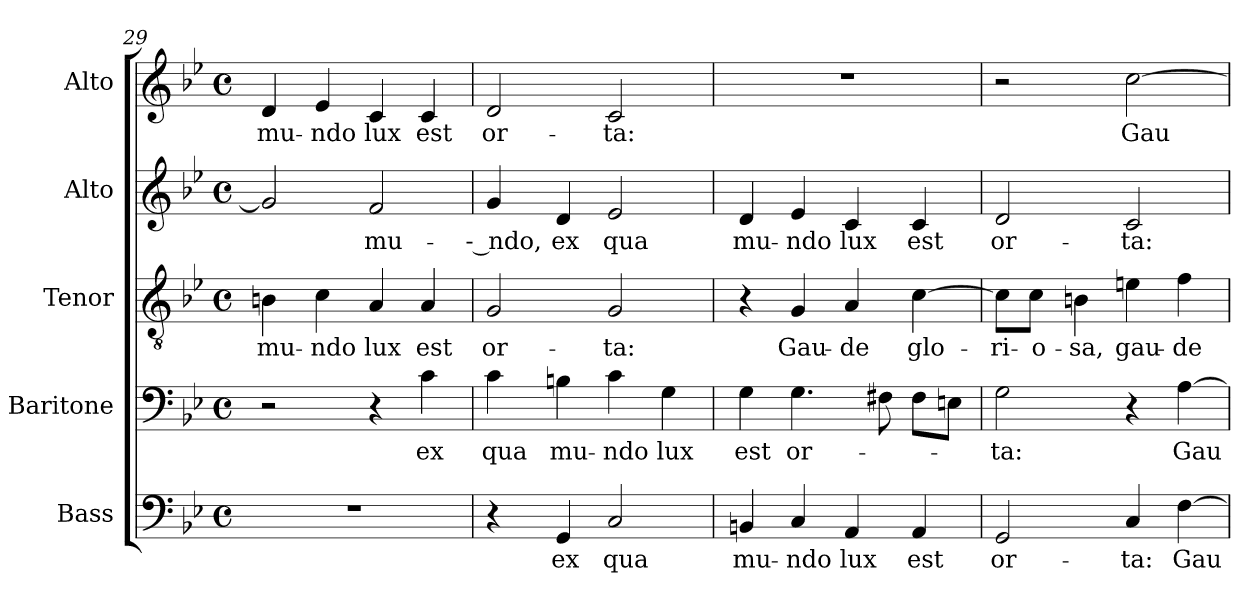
**kern	**text	**kern	**text	**kern	**text	**kern	**text	**kern	**text
*part5	*part5	*part4	*part4	*part3	*part3	*part2	*part2	*part1	*part1
*staff5	*staff5	*staff4	*staff4	*staff3	*staff3	*staff2	*staff2	*staff1	*staff1
*I"Bass	*	*I"Baritone	*	*I"Tenor	*	*I"Alto	*	*I"Alto	*
*I'B.	*	*I'Bar.	*	*I'T.	*	*I'A.	*	*I'A.	*
*clefF4	*	*clefF4	*	*clefGv2	*	*clefG2	*	*clefG2	*
*	*	*	*	*ITrd7c12	*	*	*	*	*
*k[b-e-]	*	*k[b-e-]	*	*k[b-e-]	*	*k[b-e-]	*	*k[b-e-]	*
*B-:	*	*B-:	*	*B-:	*	*B-:	*	*B-:	*
*M4/4	*	*M4/4	*	*M4/4	*	*M4/4	*	*M4/4	*
*met(c)	*	*met(c)	*	*met(c)	*	*met(c)	*	*met(c)	*
=29	=29	=29	=29	=29	=29	=29	=29	=29	=29
!	!	!	!	!	!LO:LY:b:color=#000000	!	!	!	!
!	!	!	!	!	!	!	!	!	!LO:LY:b:color=#000000
1r	.	2r	.	4BBni\	mu-	2gi/]	.	4di/	mu-
!	!	!	!	!	!LO:LY:b:color=#000000	!	!	!	!
!	!	!	!	!	!	!	!	!	!LO:LY:b:color=#000000
.	.	.	.	4Ci\	-ndo	.	.	4e-i/	-ndo
!	!	!	!	!	!LO:LY:b:color=#000000	!	!	!	!
!	!	!	!	!	!	!	!LO:LY:b:color=#000000	!	!
!	!	!	!	!	!	!	!	!	!LO:LY:b:color=#000000
.	.	4r	.	4AAi/	lux	2fi/	mu-	4ci/	lux
!	!	!	!LO:LY:b:color=#000000	!	!	!	!	!	!
!	!	!	!	!	!LO:LY:b:color=#000000	!	!	!	!
!	!	!	!	!	!	!	!	!	!LO:LY:b:color=#000000
.	.	4ci\	ex	4AAi/	est	.	.	4ci/	est
!!LO:LB:g=z
=30	=30	=30	=30	=30	=30	=30	=30	=30	=30
!	!	!	!LO:LY:b:color=#000000	!	!	!	!	!	!
!	!	!	!	!	!LO:LY:b:color=#000000	!	!	!	!
!	!	!	!	!	!	!	!LO:LY:b:color=#000000	!	!
!	!	!	!	!	!	!	!	!	!LO:LY:b:color=#000000
4r	.	4ci\	qua	2GGi/	or-	4gi/	-- ndo,	2di/	or-
!	!LO:LY:b:color=#000000	!	!	!	!	!	!	!	!
!	!	!	!LO:LY:b:color=#000000	!	!	!	!	!	!
!	!	!	!	!	!	!	!LO:LY:b:color=#000000	!	!
4GGi/	ex	4Bni\	mu-	.	.	4di/	ex	.	.
!	!LO:LY:b:color=#000000	!	!	!	!	!	!	!	!
!	!	!	!LO:LY:b:color=#000000	!	!	!	!	!	!
!	!	!	!	!	!LO:LY:b:color=#000000	!	!	!	!
!	!	!	!	!	!	!	!LO:LY:b:color=#000000	!	!
!	!	!	!	!	!	!	!	!	!LO:LY:b:color=#000000
2Ci/	qua	4ci\	-ndo	2GGi/	-ta:	2e-i/	qua	2ci/	-ta:
!	!	!	!LO:LY:b:color=#000000	!	!	!	!	!	!
.	.	4Gi\	lux	.	.	.	.	.	.
=31	=31	=31	=31	=31	=31	=31	=31	=31	=31
!	!LO:LY:b:color=#000000	!	!	!	!	!	!	!	!
!	!	!	!LO:LY:b:color=#000000	!	!	!	!	!	!
!	!	!	!	!	!	!	!LO:LY:b:color=#000000	!	!
4BBni/	mu-	4Gi\	est	4r	.	4di/	mu-	1r	.
!	!LO:LY:b:color=#000000	!	!	!	!	!	!	!	!
!	!	!	!LO:LY:b:color=#000000	!	!	!	!	!	!
!	!	!	!	!	!LO:LY:b:color=#000000	!	!	!	!
!	!	!	!	!	!	!	!LO:LY:b:color=#000000	!	!
4Ci/	-ndo	4.Gi\	or-	4GGi/	Gau-	4e-i/	-ndo	.	.
!	!LO:LY:b:color=#000000	!	!	!	!	!	!	!	!
!	!	!	!	!	!LO:LY:b:color=#000000	!	!	!	!
!	!	!	!	!	!	!	!LO:LY:b:color=#000000	!	!
4AAi/	lux	.	.	4AAi/	-de	4ci/	lux	.	.
.	.	8F#Xi\	.	.	.	.	.	.	.
!	!LO:LY:b:color=#000000	!	!	!	!	!	!	!	!
!	!	!	!	!	!LO:LY:b:color=#000000	!	!	!	!
!	!	!	!	!	!	!	!LO:LY:b:color=#000000	!	!
4AAi/	est	8F#i\L	.	[4Ci\	glo-	4ci/	est	.	.
.	.	8Eni\J	.	.	.	.	.	.	.
=32	=32	=32	=32	=32	=32	=32	=32	=32	=32
!	!LO:LY:b:color=#000000	!	!	!	!	!	!	!	!
!	!	!	!LO:LY:b:color=#000000	!	!	!	!	!	!
!	!	!	!	!	!LO:LY:b:color=#000000	!	!	!	!
!	!	!	!	!	!	!	!LO:LY:b:color=#000000	!	!
2GGi/	or-	2Gi\	-ta:	8Ci\L]	-ri-	2di/	or-	2r	.
!	!	!	!	!	!LO:LY:b:color=#000000	!	!	!	!
.	.	.	.	8Ci\J	-o-	.	.	.	.
!	!	!	!	!	!LO:LY:b:color=#000000	!	!	!	!
.	.	.	.	4BBni\	-sa,	.	.	.	.
!	!LO:LY:b:color=#000000	!	!	!	!	!	!	!	!
!	!	!	!	!	!LO:LY:b:color=#000000	!	!	!	!
!	!	!	!	!	!	!	!LO:LY:b:color=#000000	!	!
!	!	!	!	!	!	!	!	!	!LO:LY:b:color=#000000
4Ci/	-ta:	4r	.	4Eni\	gau-	2ci/	-ta:	[2cci\	Gau-
!	!LO:LY:b:color=#000000	!	!	!	!	!	!	!	!
!	!	!	!LO:LY:b:color=#000000	!	!	!	!	!	!
!	!	!	!	!	!LO:LY:b:color=#000000	!	!	!	!
[4Fi\	Gau-	[4Ai\	Gau-	4Fi\	-de	.	.	.	.
=	=	=	=	=	=	=	=	=	=
*-	*-	*-	*-	*-	*-	*-	*-	*-	*-
